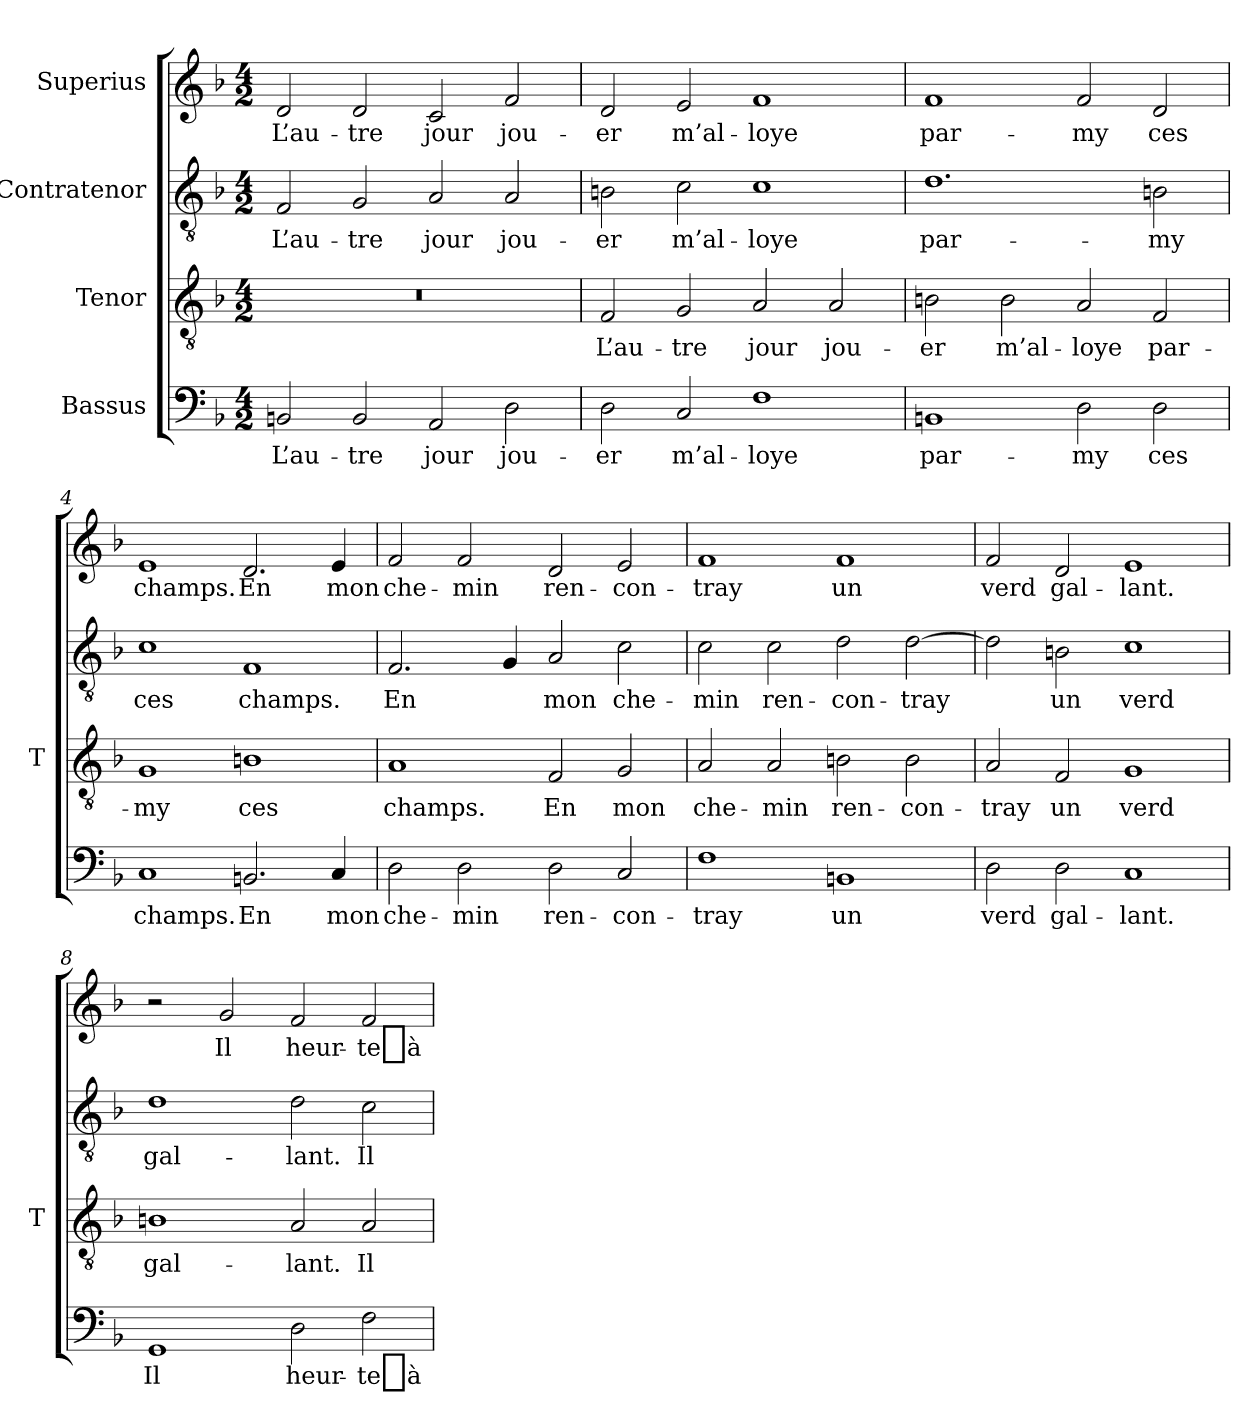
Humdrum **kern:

**kern	**text	**kern	**text	**kern	**text	**kern	**text
*part4	*part4	*part3	*part3	*part2	*part2	*part1	*part1
*staff4	*staff4	*staff3	*staff3	*staff2	*staff2	*staff1	*staff1
*I"Bassus	*	*I"Tenor	*	*I"Contratenor	*	*I"Superius	*
*	*	*I'T	*	*	*	*	*
*clefF4	*	*clefGv2	*	*clefGv2	*	*clefG2	*
*k[b-]	*	*k[b-]	*	*k[b-]	*	*k[b-]	*
*M4/2	*	*M4/2	*	*M4/2	*	*M4/2	*
=1	=1	=1	=1	=1	=1	=1	=1
2BBn	L’au-	0r	.	2F	L’au-	2d	L’au-
2BB	-tre	.	.	2G	-tre	2d	-tre
2AA	-jour	.	.	2A	-jour	2c	-jour
2D	jou-	.	.	2A	jou-	2f	jou-
=2	=2	=2	=2	=2	=2	=2	=2
2D	-er	2F	L’au-	2Bn	-er	2d	-er
2C	m’al-	2G	-tre	2c	m’al-	2e	m’al-
1F	-loye	2A	-jour	1c	-loye	1f	-loye
.	.	2A	jou-	.	.	.	.
=3	=3	=3	=3	=3	=3	=3	=3
1BBn	par-	2Bn	-er	1.d	par-	1f	par-
.	.	2B	m’al-	.	.	.	.
2D	-my	2A	-loye	.	.	2f	-my
2D	-ces	2F	par-	2Bn	-my	2d	-ces
=4	=4	=4	=4	=4	=4	=4	=4
1C	-champs.	1G	-my	1c	-ces	1e	-champs.
2.BBn	-En	1Bn	-ces	1F	-champs.	2.d	-En
4C	-mon	.	.	.	.	4e	-mon
=5	=5	=5	=5	=5	=5	=5	=5
2D	che-	1A	-champs.	2.F	-En	2f	che-
2D	-min	.	.	.	.	2f	-min
.	.	.	.	4G	.	.	.
2D	ren-	2F	-En	2A	-mon	2d	ren-
2C	con-	2G	-mon	2c	che-	2e	con-
=6	=6	=6	=6	=6	=6	=6	=6
1F	-tray	2A	che-	2c	-min	1f	-tray
.	.	2A	-min	2c	ren-	.	.
1BBn	-un	2Bn	ren-	2d	con-	1f	-un
.	.	2B	con-	[2d	-tray	.	.
=7	=7	=7	=7	=7	=7	=7	=7
2D	-verd	2A	-tray	2d]	.	2f	-verd
2D	gal-	2F	-un	2Bn	-un	2d	gal-
1C	-lant.	1G	-verd	1c	-verd	1e	-lant.
=8	=8	=8	=8	=8	=8	=8	=8
1GG	-Il	1Bn	gal-	1d	gal-	2r	.
.	.	.	.	.	.	2g	-Il
2D	heur-	2A	-lant.	2d	-lant.	2f	heur-
2F	-te_à	2A	-Il	2c	-Il	2f	-te_à
=	=	=	=	=	=	=	=
*-	*-	*-	*-	*-	*-	*-	*-
